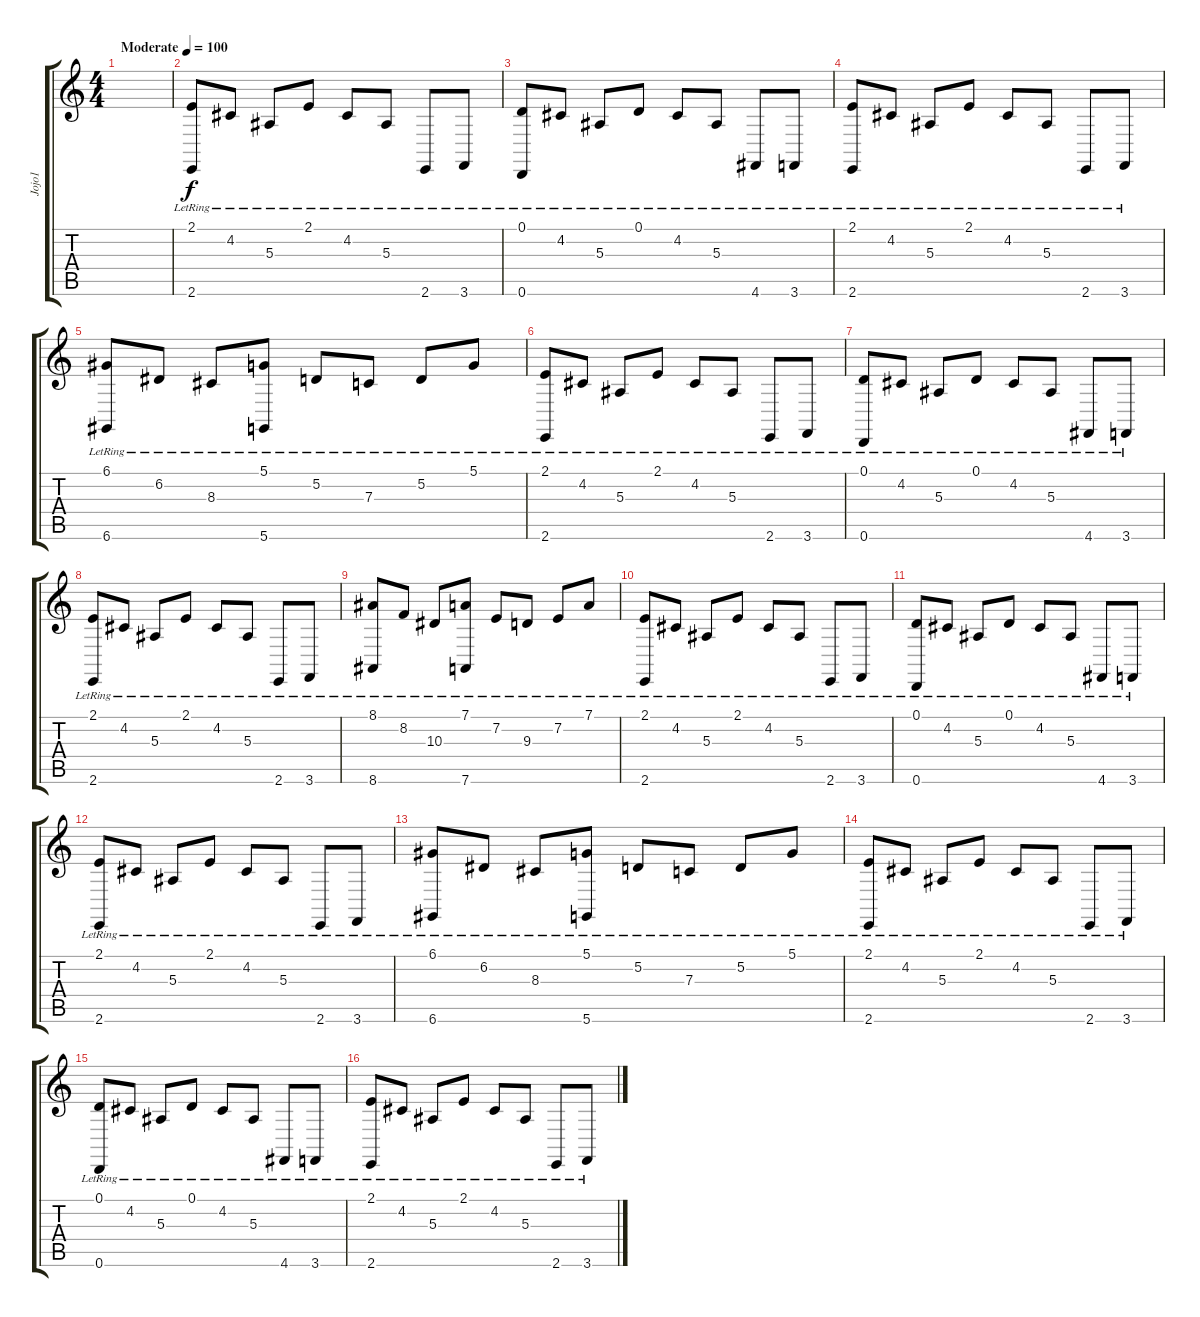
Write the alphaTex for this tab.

\track ("Jojo1" "Jojo1") {instrument electricgrandpiano}
\staff {score tabs}
\tuning (D4 A3 F3 C3 G2 D2) {hide}
\ts (4 4)
\tempo (100 "Moderate")
\clef g2
\ks c
|
(2.1{lr} 2.6{lr}).8 4.2{lr}.8 5.3{lr}.8 2.1{lr}.8 4.2{lr}.8 5.3{lr}.8 2.6{lr}.8 3.6{lr}.8 |
(0.1{lr} 0.6{lr}).8 4.2{lr}.8 5.3{lr}.8 0.1{lr}.8 4.2{lr}.8 5.3{lr}.8 4.6{lr}.8 3.6{lr}.8 |
(2.1{lr} 2.6{lr}).8 4.2{lr}.8 5.3{lr}.8 2.1{lr}.8 4.2{lr}.8 5.3{lr}.8 2.6{lr}.8 3.6{lr}.8 |
(6.1{lr} 6.6{lr}).8 6.2{lr}.8 8.3{lr}.8 (5.1{lr} 5.6{lr}).8 5.2{lr}.8 7.3{lr}.8 5.2{lr}.8 5.1{lr}.8 |
(2.1{lr} 2.6{lr}).8 4.2{lr}.8 5.3{lr}.8 2.1{lr}.8 4.2{lr}.8 5.3{lr}.8 2.6{lr}.8 3.6{lr}.8 |
(0.1{lr} 0.6{lr}).8 4.2{lr}.8 5.3{lr}.8 0.1{lr}.8 4.2{lr}.8 5.3{lr}.8 4.6{lr}.8 3.6{lr}.8 |
(2.1{lr} 2.6{lr}).8 4.2{lr}.8 5.3{lr}.8 2.1{lr}.8 4.2{lr}.8 5.3{lr}.8 2.6{lr}.8 3.6{lr}.8 |
(8.1{lr} 8.6{lr}).8 8.2{lr}.8 10.3{lr}.8 (7.1{lr} 7.6{lr}).8 7.2{lr}.8 9.3{lr}.8 7.2{lr}.8 7.1{lr}.8 |
(2.1{lr} 2.6{lr}).8 4.2{lr}.8 5.3{lr}.8 2.1{lr}.8 4.2{lr}.8 5.3{lr}.8 2.6{lr}.8 3.6{lr}.8 |
(0.1{lr} 0.6{lr}).8 4.2{lr}.8 5.3{lr}.8 0.1{lr}.8 4.2{lr}.8 5.3{lr}.8 4.6{lr}.8 3.6{lr}.8 |
(2.1{lr} 2.6{lr}).8 4.2{lr}.8 5.3{lr}.8 2.1{lr}.8 4.2{lr}.8 5.3{lr}.8 2.6{lr}.8 3.6{lr}.8 |
(6.1{lr} 6.6{lr}).8 6.2{lr}.8 8.3{lr}.8 (5.1{lr} 5.6{lr}).8 5.2{lr}.8 7.3{lr}.8 5.2{lr}.8 5.1{lr}.8 |
(2.1{lr} 2.6{lr}).8 4.2{lr}.8 5.3{lr}.8 2.1{lr}.8 4.2{lr}.8 5.3{lr}.8 2.6{lr}.8 3.6{lr}.8 |
(0.1{lr} 0.6{lr}).8 4.2{lr}.8 5.3{lr}.8 0.1{lr}.8 4.2{lr}.8 5.3{lr}.8 4.6{lr}.8 3.6{lr}.8 |
(2.1{lr} 2.6{lr}).8 4.2{lr}.8 5.3{lr}.8 2.1{lr}.8 4.2{lr}.8 5.3{lr}.8 2.6{lr}.8 3.6{lr}.8
